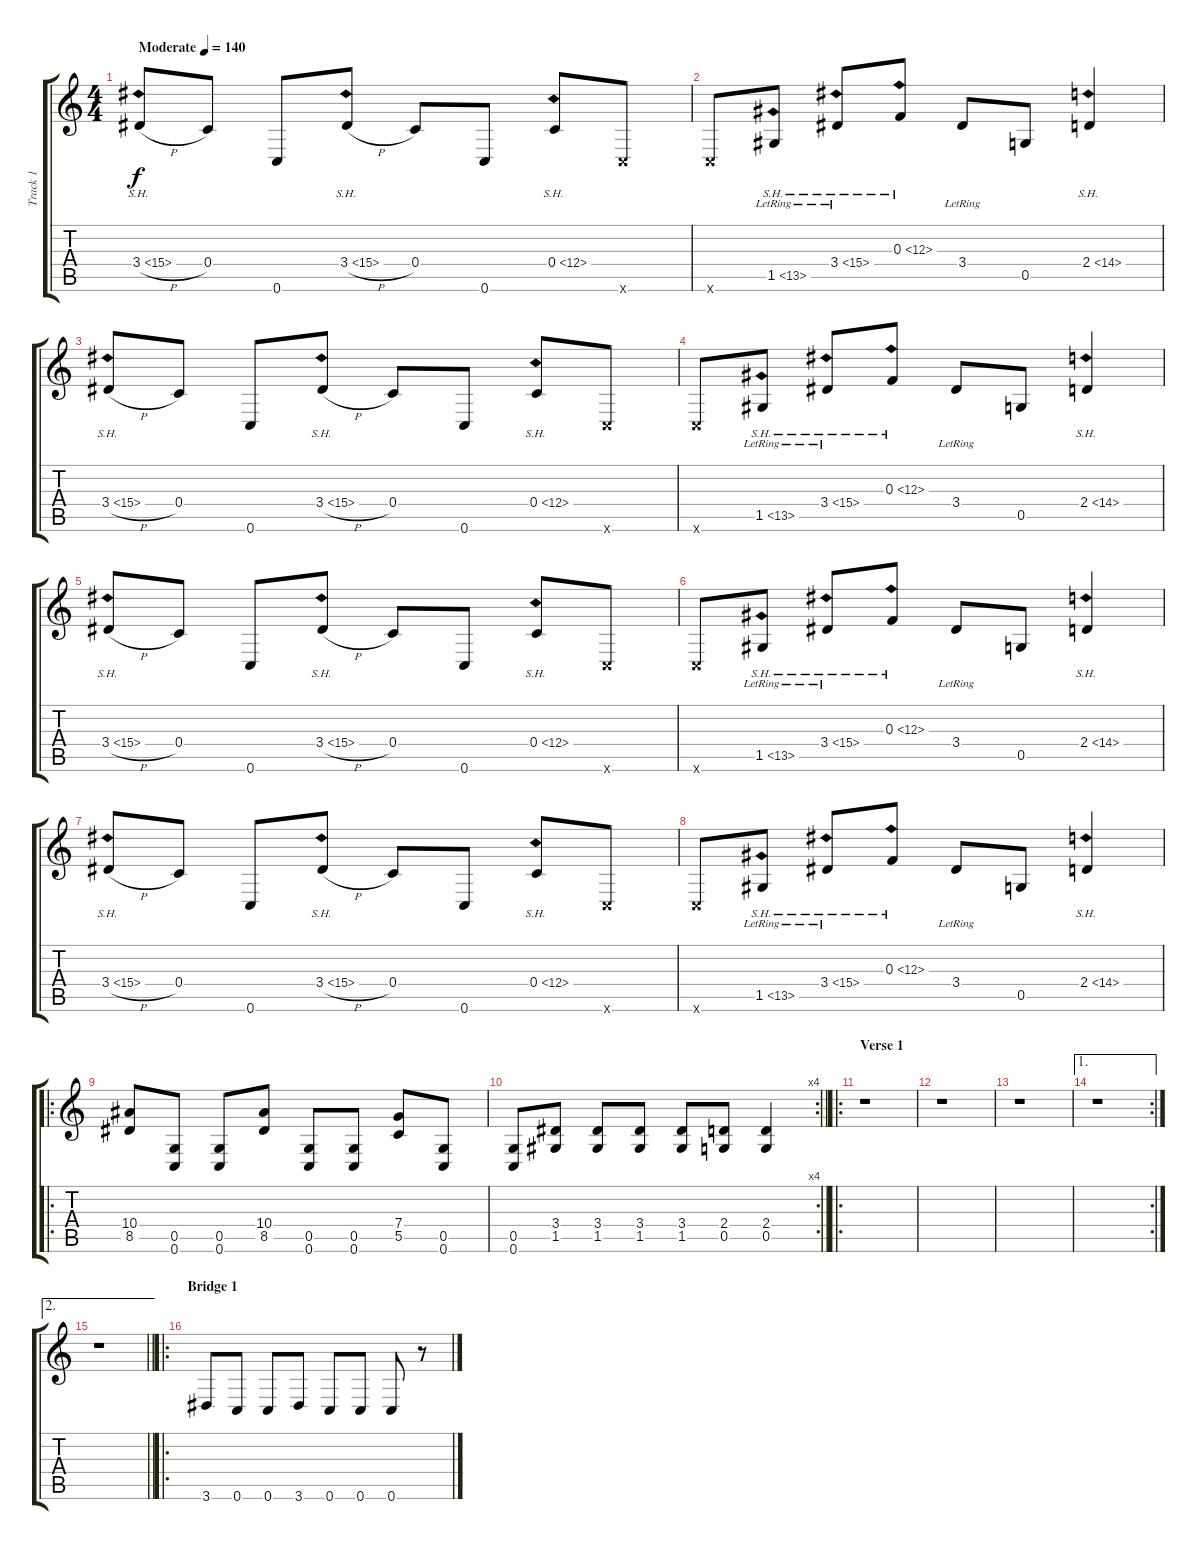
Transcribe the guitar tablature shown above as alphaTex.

\track ("Track 1" "Track 1") {instrument distortionguitar}
\staff {score tabs}
\tuning (D4 A3 F3 C3 G2 C2) {hide}
\ts (4 4)
\tempo (140 "Moderate")
\clef g2
\ks c
3.4{sh 12 h}.8{dy f instrument distortionguitar} 0.4.8 0.6.8 3.4{sh 12 h}.8 0.4.8 0.6.8 0.4{sh 12}.8 0.6{x}.8 |
0.6{x}.8 1.5{sh 12 lr}.8 3.4{sh 12 lr}.8 0.3{sh 12}.8 3.4{lr}.8 0.5.8 2.4{sh 12}.4 |
3.4{sh 12 h}.8 0.4.8 0.6.8 3.4{sh 12 h}.8 0.4.8 0.6.8 0.4{sh 12}.8 0.6{x}.8 |
0.6{x}.8 1.5{sh 12 lr}.8 3.4{sh 12 lr}.8 0.3{sh 12}.8 3.4{lr}.8 0.5.8 2.4{sh 12}.4 |
3.4{sh 12 h}.8 0.4.8 0.6.8 3.4{sh 12 h}.8 0.4.8 0.6.8 0.4{sh 12}.8 0.6{x}.8 |
0.6{x}.8 1.5{sh 12 lr}.8 3.4{sh 12 lr}.8 0.3{sh 12}.8 3.4{lr}.8 0.5.8 2.4{sh 12}.4 |
3.4{sh 12 h}.8 0.4.8 0.6.8 3.4{sh 12 h}.8 0.4.8 0.6.8 0.4{sh 12}.8 0.6{x}.8 |
0.6{x}.8 1.5{sh 12 lr}.8 3.4{sh 12 lr}.8 0.3{sh 12}.8 3.4{lr}.8 0.5.8 2.4{sh 12}.4 |
\ro
(10.4 8.5).8 (0.5 0.6).8 (0.5 0.6).8 (10.4 8.5).8 (0.5 0.6).8 (0.5 0.6).8 (7.4 5.5).8 (0.5 0.6).8 |
\rc 4
\barLineRight lightlight
(0.5 0.6).8 (3.4 1.5).8 (3.4 1.5).8 (3.4 1.5).8 (3.4 1.5).8 (2.4 0.5).8 (2.4 0.5).4 |
\ro
\section ("" "Verse 1")
r.1 |
r.1 |
r.1 |
\ae 1
\rc 2
r.1 |
\ae 2
\barLineRight lightlight
r.1 |
\ro
\section ("" "Bridge 1")
3.6.8 0.6.8 0.6.8 3.6.8 0.6.8 0.6.8 0.6.8 r.8
